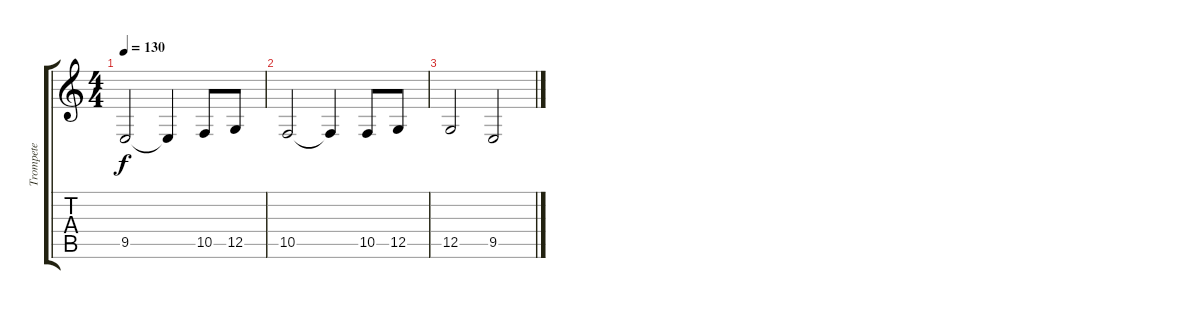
\track ("Trompete" "Trompete") {instrument cello}
\staff {score tabs}
\tuning (D4 A3 F3 C3 G2 D2) {hide}
\ts (4 4)
\tempo 130
\clef g2
\ks c
9.5.2{dy f} 9.5{t}.4 10.5.8 12.5.8 |
10.5.2 10.5{t}.4 10.5.8 12.5.8 |
12.5.2 9.5.2
